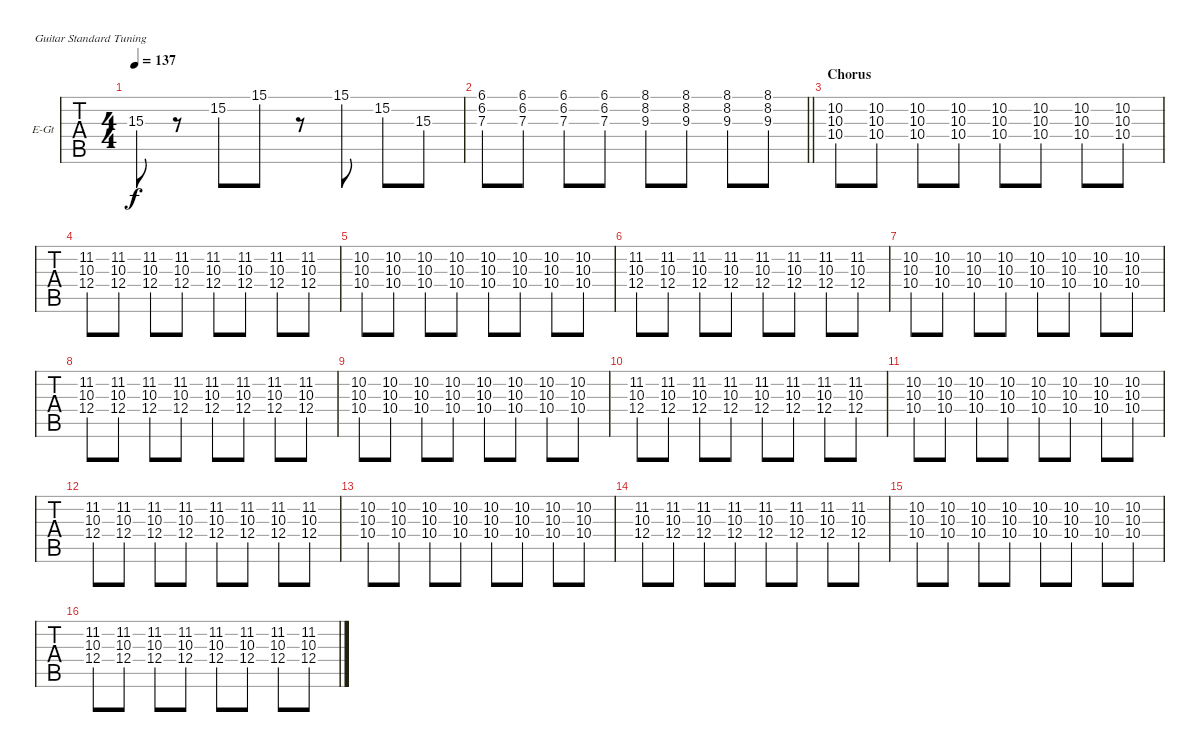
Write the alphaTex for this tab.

\bracketExtendMode groupsimilarinstruments
\firstSystemTrackNameOrientation horizontal
\otherSystemsTrackNameOrientation horizontal
\track ("Albert" "E-Gt") {instrument distortionguitar}
\staff {tabs}
\tuning (E4 B3 G3 D3 A2 E2)
\ts (4 4)
\tempo 137
\clef g2
\ks c
15.3.8{dy f} r.8 15.2.8 15.1.8 r.8 15.1.8 15.2.8 15.3.8 |
\barLineRight lightlight
(6.1 6.2 7.3).8 (6.1 6.2 7.3).8 (6.1 6.2 7.3).8 (6.1 6.2 7.3).8 (8.1 8.2 9.3).8 (8.1 8.2 9.3).8 (8.1 8.2 9.3).8 (8.1 8.2 9.3).8 |
\section ("" "Chorus")
(10.2 10.3 10.4).8 (10.2 10.3 10.4).8 (10.2 10.3 10.4).8 (10.2 10.3 10.4).8 (10.2 10.3 10.4).8 (10.2 10.3 10.4).8 (10.2 10.3 10.4).8 (10.2 10.3 10.4).8 |
(11.2 10.3 12.4).8 (11.2 10.3 12.4).8 (11.2 10.3 12.4).8 (11.2 10.3 12.4).8 (11.2 10.3 12.4).8 (11.2 10.3 12.4).8 (11.2 10.3 12.4).8 (11.2 10.3 12.4).8 |
(10.2 10.3 10.4).8 (10.2 10.3 10.4).8 (10.2 10.3 10.4).8 (10.2 10.3 10.4).8 (10.2 10.3 10.4).8 (10.2 10.3 10.4).8 (10.2 10.3 10.4).8 (10.2 10.3 10.4).8 |
(11.2 10.3 12.4).8 (11.2 10.3 12.4).8 (11.2 10.3 12.4).8 (11.2 10.3 12.4).8 (11.2 10.3 12.4).8 (11.2 10.3 12.4).8 (11.2 10.3 12.4).8 (11.2 10.3 12.4).8 |
(10.2 10.3 10.4).8 (10.2 10.3 10.4).8 (10.2 10.3 10.4).8 (10.2 10.3 10.4).8 (10.2 10.3 10.4).8 (10.2 10.3 10.4).8 (10.2 10.3 10.4).8 (10.2 10.3 10.4).8 |
(11.2 10.3 12.4).8 (11.2 10.3 12.4).8 (11.2 10.3 12.4).8 (11.2 10.3 12.4).8 (11.2 10.3 12.4).8 (11.2 10.3 12.4).8 (11.2 10.3 12.4).8 (11.2 10.3 12.4).8 |
(10.2 10.3 10.4).8 (10.2 10.3 10.4).8 (10.2 10.3 10.4).8 (10.2 10.3 10.4).8 (10.2 10.3 10.4).8 (10.2 10.3 10.4).8 (10.2 10.3 10.4).8 (10.2 10.3 10.4).8 |
(11.2 10.3 12.4).8 (11.2 10.3 12.4).8 (11.2 10.3 12.4).8 (11.2 10.3 12.4).8 (11.2 10.3 12.4).8 (11.2 10.3 12.4).8 (11.2 10.3 12.4).8 (11.2 10.3 12.4).8 |
(10.2 10.3 10.4).8 (10.2 10.3 10.4).8 (10.2 10.3 10.4).8 (10.2 10.3 10.4).8 (10.2 10.3 10.4).8 (10.2 10.3 10.4).8 (10.2 10.3 10.4).8 (10.2 10.3 10.4).8 |
(11.2 10.3 12.4).8 (11.2 10.3 12.4).8 (11.2 10.3 12.4).8 (11.2 10.3 12.4).8 (11.2 10.3 12.4).8 (11.2 10.3 12.4).8 (11.2 10.3 12.4).8 (11.2 10.3 12.4).8 |
(10.2 10.3 10.4).8 (10.2 10.3 10.4).8 (10.2 10.3 10.4).8 (10.2 10.3 10.4).8 (10.2 10.3 10.4).8 (10.2 10.3 10.4).8 (10.2 10.3 10.4).8 (10.2 10.3 10.4).8 |
(11.2 10.3 12.4).8 (11.2 10.3 12.4).8 (11.2 10.3 12.4).8 (11.2 10.3 12.4).8 (11.2 10.3 12.4).8 (11.2 10.3 12.4).8 (11.2 10.3 12.4).8 (11.2 10.3 12.4).8 |
(10.2 10.3 10.4).8 (10.2 10.3 10.4).8 (10.2 10.3 10.4).8 (10.2 10.3 10.4).8 (10.2 10.3 10.4).8 (10.2 10.3 10.4).8 (10.2 10.3 10.4).8 (10.2 10.3 10.4).8 |
(11.2 10.3 12.4).8 (11.2 10.3 12.4).8 (11.2 10.3 12.4).8 (11.2 10.3 12.4).8 (11.2 10.3 12.4).8 (11.2 10.3 12.4).8 (11.2 10.3 12.4).8 (11.2 10.3 12.4).8
